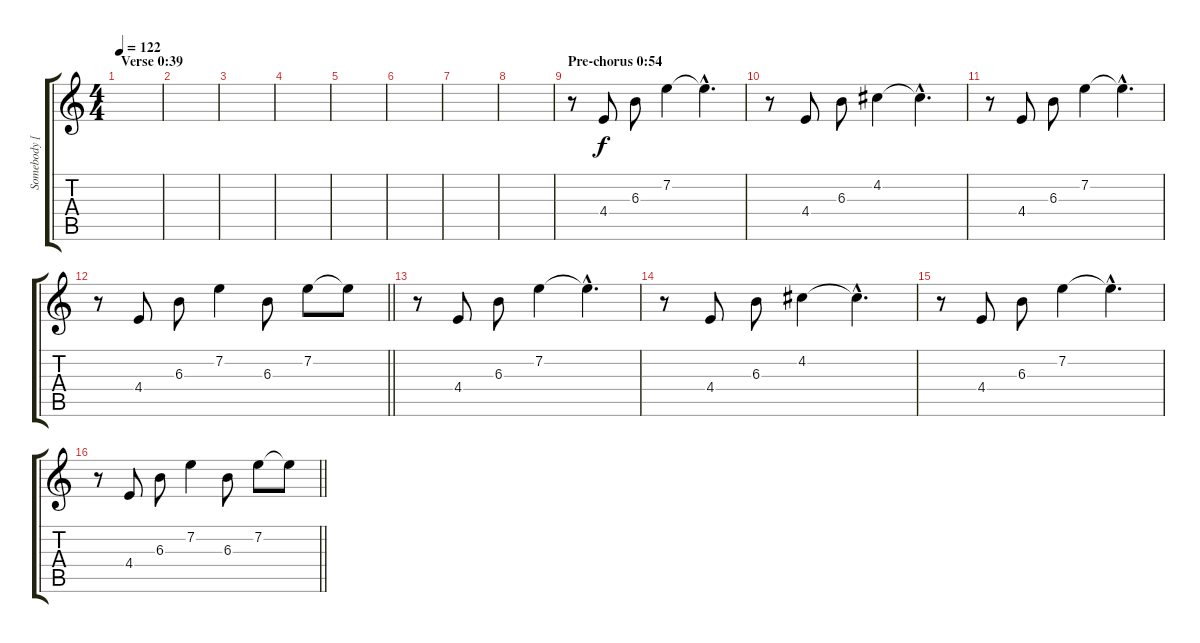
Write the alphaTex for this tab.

\track ("Somebody [Guitar]" "Somebody [") {instrument electricguitarjazz}
\staff {score tabs}
\tuning (D4 A3 F3 C3 G2 C2) {hide}
\ts (4 4)
\section ("" "Verse 0:39")
\tempo 122
\clef g2
\ks c
|
|
|
|
|
|
|
|
\section ("" "Pre-chorus 0:54")
r.8{instrument electricguitarjazz} 4.4.8 6.3.8 7.2.4 7.2{hac t}.4{d} |
r.8 4.4.8 6.3.8 4.2.4 4.2{hac t}.4{d} |
r.8 4.4.8 6.3.8 7.2.4 7.2{hac t}.4{d} |
\barLineRight lightlight
r.8 4.4.8 6.3.8 7.2.4 6.3.8 7.2.8 7.2{t}.8 |
r.8 4.4.8 6.3.8 7.2.4 7.2{hac t}.4{d} |
r.8 4.4.8 6.3.8 4.2.4 4.2{hac t}.4{d} |
r.8 4.4.8 6.3.8 7.2.4 7.2{hac t}.4{d} |
\barLineRight lightlight
r.8 4.4.8 6.3.8 7.2.4 6.3.8 7.2.8 7.2{t}.8
